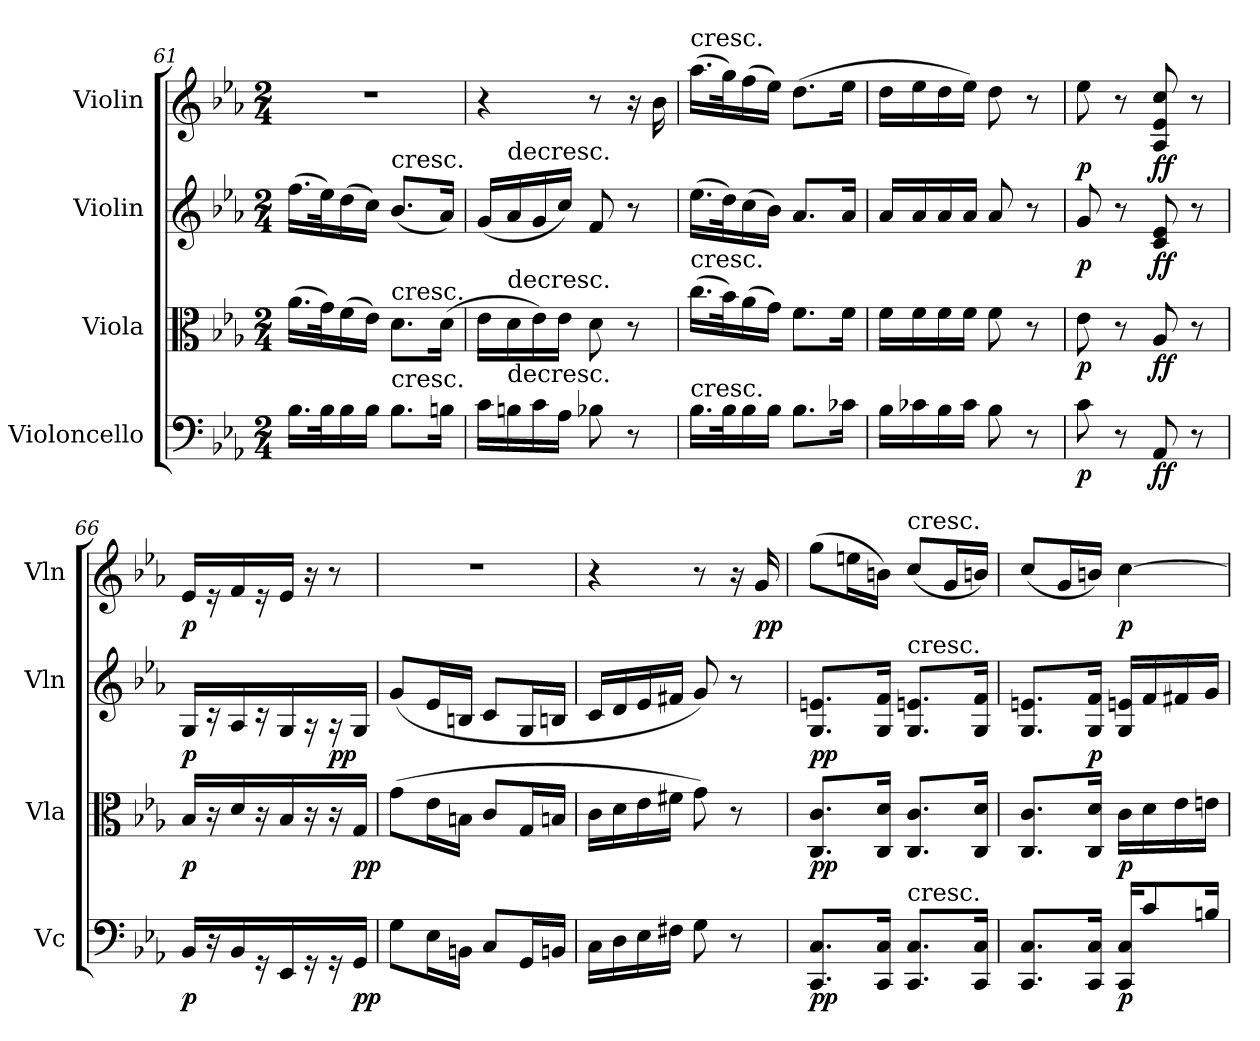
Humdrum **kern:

**kern	**dynam	**kern	**dynam	**kern	**dynam	**kern	**dynam
*part4	*part4	*part3	*part3	*part2	*part2	*part1	*part1
*staff4	*staff4	*staff3	*staff3	*staff2	*staff2	*staff1	*staff1
*I"Violoncello	*	*I"Viola	*	*I"Violin	*	*I"Violin	*
*I'Vc	*	*I'Vla	*	*I'Vln	*	*I'Vln	*
*clefF4	*	*clefC3	*	*clefG2	*	*clefG2	*
*k[b-e-a-]	*	*k[b-e-a-]	*	*k[b-e-a-]	*	*k[b-e-a-]	*
*M2/4	*	*M2/4	*	*M2/4	*	*M2/4	*
=61	=61	=61	=61	=61	=61	=61	=61
16.B-\LL	.	(16.a-\LL	.	(16.ff\LL	.	2r	.
32B-\K	.	32g\K)	.	32ee-\K)	.	.	.
16B-\	.	(16f\	.	(16dd\	.	.	.
16B-\JJ	.	16e-\JJ)	.	16cc\JJ)	.	.	.
!	!	!	!	!LO:TX:t=cresc.	!	!	!
!	!	!LO:TX:t=cresc.	!	!	!	!	!
!LO:TX:t=cresc.	!	!	!	!	!	!	!
8.B-\L	.	8.d\L	.	(8.b-/L	.	.	.
16Bn\Jk	.	(16d\Jk	.	16a-/Jk)	.	.	.
=62	=62	=62	=62	=62	=62	=62	=62
16c\LL	.	16e-\LL	.	(16g/LL	.	4r	.
!	!	!	!	!LO:TX:t=decresc.	!	!	!
!	!	!LO:TX:t=decresc.	!	!	!	!	!
!LO:TX:t=decresc.	!	!	!	!	!	!	!
16Bn\	.	16d\	.	16a-/	.	.	.
16c\	.	16e-\)	.	16g/	.	.	.
16A-\JJ	.	16e-\JJ	.	16cc/JJ)	.	.	.
8B-X\	.	8d\	.	8f/	.	8r	.
8r	.	8r	.	8r	.	16r	.
.	.	.	.	.	.	16b-\	.
=63	=63	=63	=63	=63	=63	=63	=63
!	!	!	!	!	!	!LO:TX:t=cresc.	!
!	!	!LO:TX:t=cresc.	!	!	!	!	!
!LO:TX:t=cresc.	!	!	!	!	!	!	!
16.B-\LL	.	(16.cc\LL	.	(16.ee-\LL	.	(16.aa-\LL	.
32B-\K	.	32b-\K)	.	32dd\K)	.	32gg\K)	.
16B-\	.	(16a-\	.	(16cc\	.	(16ff\	.
16B-\JJ	.	16g\JJ)	.	16b-\JJ)	.	16ee-\JJ)	.
8.B-\L	.	8.f\L	.	8.a-/L	.	(8.dd\L	.
16c-X\Jk	.	16f\Jk	.	16a-/Jk	.	16ee-\Jk	.
=64	=64	=64	=64	=64	=64	=64	=64
16B-\LL	.	16f\LL	.	16a-/LL	.	16dd\LL	.
16c-X\	.	16f\	.	16a-/	.	16ee-\	.
16B-\	.	16f\	.	16a-/	.	16dd\	.
16c-\JJ	.	16f\JJ	.	16a-/JJ	.	16ee-\JJ)	.
8B-\	.	8f\	.	8a-/	.	8dd\	.
8r	.	8r	.	8r	.	8r	.
=65	=65	=65	=65	=65	=65	=65	=65
8c\	p	8e-\	p	8g/	p	8ee-\	p
8r	.	8r	.	8r	.	8r	.
8AA-/	ff	8A-/	ff	8c/ 8e-/	ff	8A-/ 8e-/ 8cc/	ff
8r	.	8r	.	8r	.	8r	.
=66	=66	=66	=66	=66	=66	=66	=66
16BB-/LL	p	16B-/LL	p	16G/LL	p	16e-/LL	p
16r	.	16r	.	16r	.	16r	.
16BB-/	.	16d/	.	16A-/	.	16f/	.
16r	.	16r	.	16r	.	16r	.
16EE-/	.	16B-/	.	16G/	.	16e-/JJ	.
16r	.	16r	.	16r	.	16r	.
16r	.	16r	.	16r	pp	8r	.
16GG/JJ	pp	16G/JJ	pp	16G/JJ	.	.	.
=67	=67	=67	=67	=67	=67	=67	=67
8G\L	.	(8g\L	.	(8g/L	.	2r	.
16E-\L	.	16e-\L	.	16e-/L	.	.	.
16BBn\JJ	.	16Bn\JJ	.	16Bn/JJ	.	.	.
8C/L	.	8c/L	.	8c/L	.	.	.
16GG/L	.	16G/L	.	16G/L	.	.	.
16BBn/JJ	.	16Bn/JJ	.	16Bn/JJ	.	.	.
=68	=68	=68	=68	=68	=68	=68	=68
16C\LL	.	16c\LL	.	16c/LL	.	4r	.
16D\	.	16d\	.	16d/	.	.	.
16E-\	.	16e-\	.	16e-/	.	.	.
16F#X\JJ	.	16f#X\JJ	.	16f#X/JJ	.	.	.
8G\	.	8g\)	.	8g/)	.	8r	.
8r	.	8r	.	8r	.	16r	.
.	.	.	.	.	.	16g/	pp
=69	=69	=69	=69	=69	=69	=69	=69
8.CC/ 8.C/L	pp	8.C/ 8.c/L	pp	8.G/ 8.en/L	pp	(8gg\L	.
.	.	.	.	.	.	16een\L	.
16CC/ 16C/Jk	.	16C/ 16d/Jk	.	16G/ 16f/Jk	.	16bn\JJ)	.
!	!	!	!	!	!	!LO:TX:t=cresc.	!
!	!	!	!	!LO:TX:t=cresc.	!	!	!
!LO:TX:t=cresc.	!	!	!	!	!	!	!
8.CC/ 8.C/L	.	8.C/ 8.c/L	.	8.G/ 8.en/L	.	(8cc/L	.
.	.	.	.	.	.	16g/L	.
16CC/ 16C/Jk	.	16C/ 16d/Jk	.	16G/ 16f/Jk	.	16bn/JJ)	.
=70	=70	=70	=70	=70	=70	=70	=70
8.CC/ 8.C/L	.	8.C/ 8.c/L	.	8.G/ 8.en/L	.	(8cc/L	.
.	.	.	.	.	.	16g/L	.
16CC/ 16C/Jk	.	16C/ 16d/Jk	.	16G/ 16f/Jk	p	16bn/JJ)	.
16CC/ 16C/KL	p	16c\LL	p	16G/ 16en/LL	.	[4cc\	p
8c/	.	16d\	.	16f/	.	.	.
.	.	16e-\	.	16f#X/	.	.	.
16Bn/Jk	.	16en\JJ	.	16g/JJ	.	.	.
=	=	=	=	=	=	=	=
*-	*-	*-	*-	*-	*-	*-	*-
